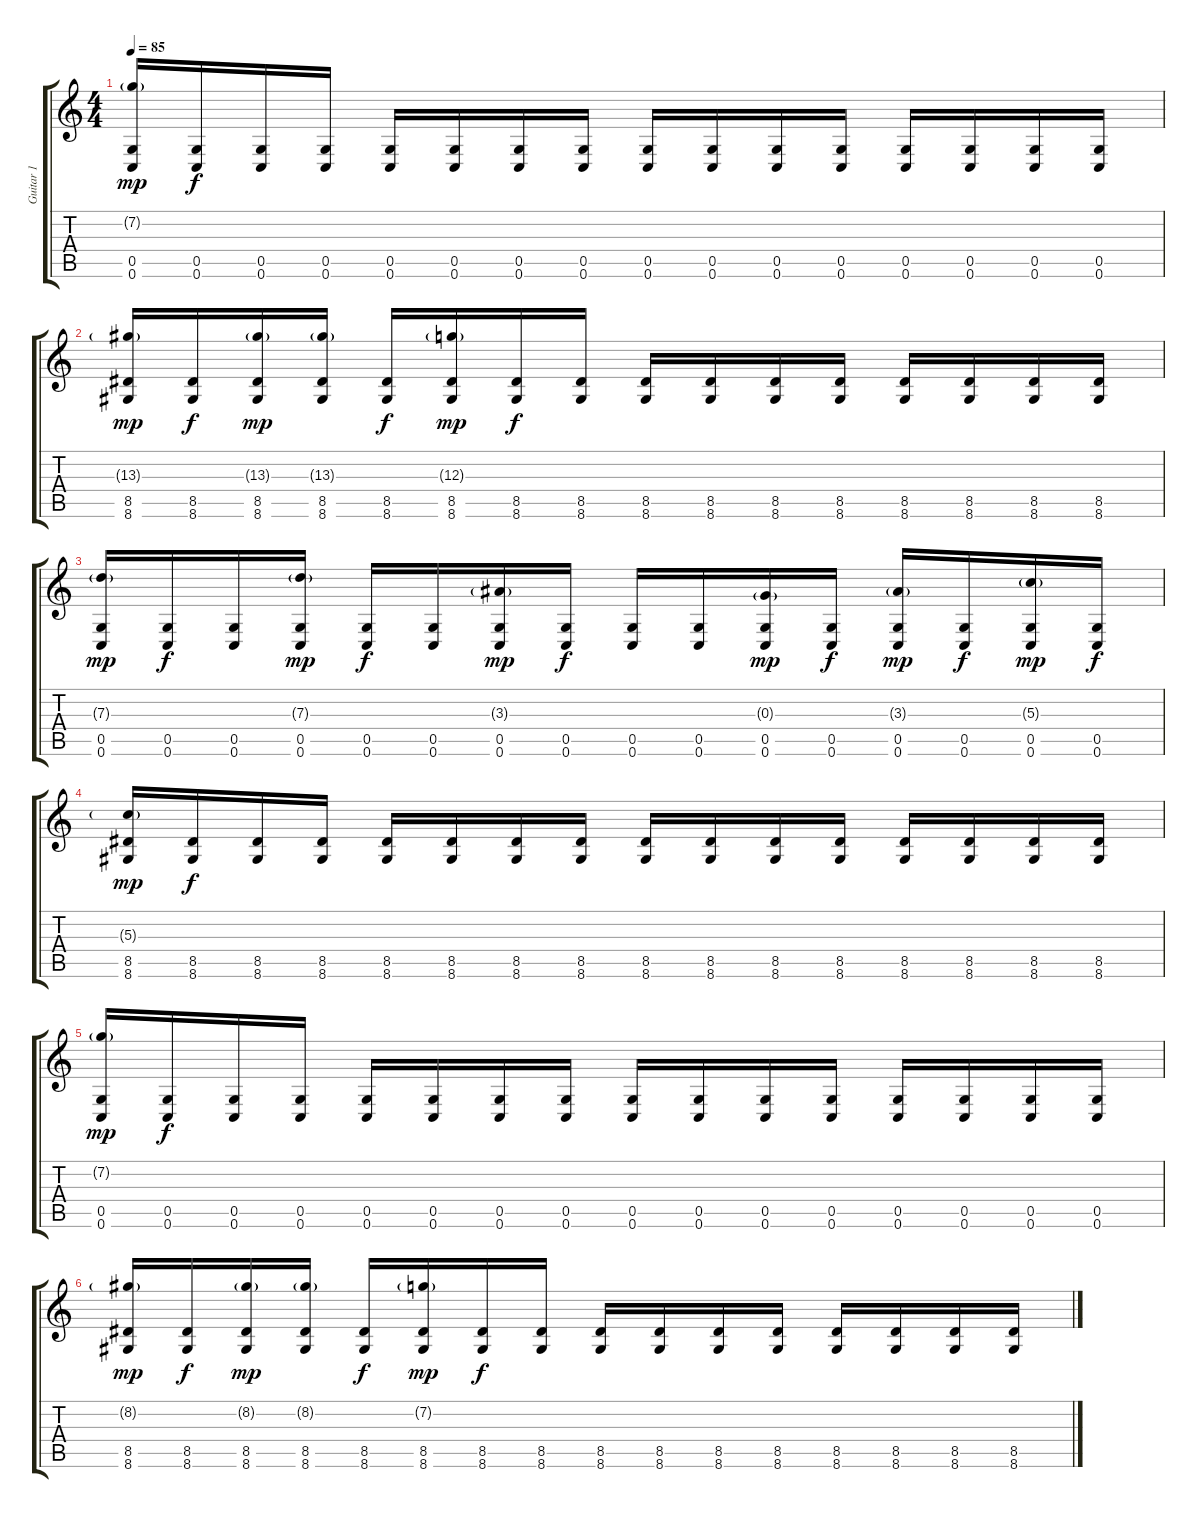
\track ("Guitar 1" "Guitar 1") {instrument distortionguitar}
\staff {score tabs}
\tuning (E4 C4 G3 C3 G2 C2) {hide}
\ts (4 4)
\tempo 85
\clef g2
\ks c
(7.2{g} 0.5 0.6).16{dy mp instrument distortionguitar} (0.5 0.6).16{dy f} (0.5 0.6).16 (0.5 0.6).16 (0.5 0.6).16 (0.5 0.6).16 (0.5 0.6).16 (0.5 0.6).16 (0.5 0.6).16 (0.5 0.6).16 (0.5 0.6).16 (0.5 0.6).16 (0.5 0.6).16 (0.5 0.6).16 (0.5 0.6).16 (0.5 0.6).16 |
(13.3{g} 8.5 8.6).16{dy mp} (8.5 8.6).16{dy f} (13.3{g} 8.5 8.6).16{dy mp} (13.3{g} 8.5 8.6).16 (8.5 8.6).16{dy f} (12.3{g} 8.5 8.6).16{dy mp} (8.5 8.6).16{dy f} (8.5 8.6).16 (8.5 8.6).16 (8.5 8.6).16 (8.5 8.6).16 (8.5 8.6).16 (8.5 8.6).16 (8.5 8.6).16 (8.5 8.6).16 (8.5 8.6).16 |
(7.3{g} 0.5 0.6).16{dy mp} (0.5 0.6).16{dy f} (0.5 0.6).16 (7.3{g} 0.5 0.6).16{dy mp} (0.5 0.6).16{dy f} (0.5 0.6).16 (3.3{g} 0.5 0.6).16{dy mp} (0.5 0.6).16{dy f} (0.5 0.6).16 (0.5 0.6).16 (0.3{g} 0.5 0.6).16{dy mp} (0.5 0.6).16{dy f} (3.3{g} 0.5 0.6).16{dy mp} (0.5 0.6).16{dy f} (5.3{g} 0.5 0.6).16{dy mp} (0.5 0.6).16{dy f} |
(5.3{g} 8.5 8.6).16{dy mp} (8.5 8.6).16{dy f} (8.5 8.6).16 (8.5 8.6).16 (8.5 8.6).16 (8.5 8.6).16 (8.5 8.6).16 (8.5 8.6).16 (8.5 8.6).16 (8.5 8.6).16 (8.5 8.6).16 (8.5 8.6).16 (8.5 8.6).16 (8.5 8.6).16 (8.5 8.6).16 (8.5 8.6).16 |
(7.2{g} 0.5 0.6).16{dy mp} (0.5 0.6).16{dy f} (0.5 0.6).16 (0.5 0.6).16 (0.5 0.6).16 (0.5 0.6).16 (0.5 0.6).16 (0.5 0.6).16 (0.5 0.6).16 (0.5 0.6).16 (0.5 0.6).16 (0.5 0.6).16 (0.5 0.6).16 (0.5 0.6).16 (0.5 0.6).16 (0.5 0.6).16 |
(8.2{g} 8.5 8.6).16{dy mp} (8.5 8.6).16{dy f} (8.2{g} 8.5 8.6).16{dy mp} (8.2{g} 8.5 8.6).16 (8.5 8.6).16{dy f} (7.2{g} 8.5 8.6).16{dy mp} (8.5 8.6).16{dy f} (8.5 8.6).16 (8.5 8.6).16 (8.5 8.6).16 (8.5 8.6).16 (8.5 8.6).16 (8.5 8.6).16 (8.5 8.6).16 (8.5 8.6).16 (8.5 8.6).16
